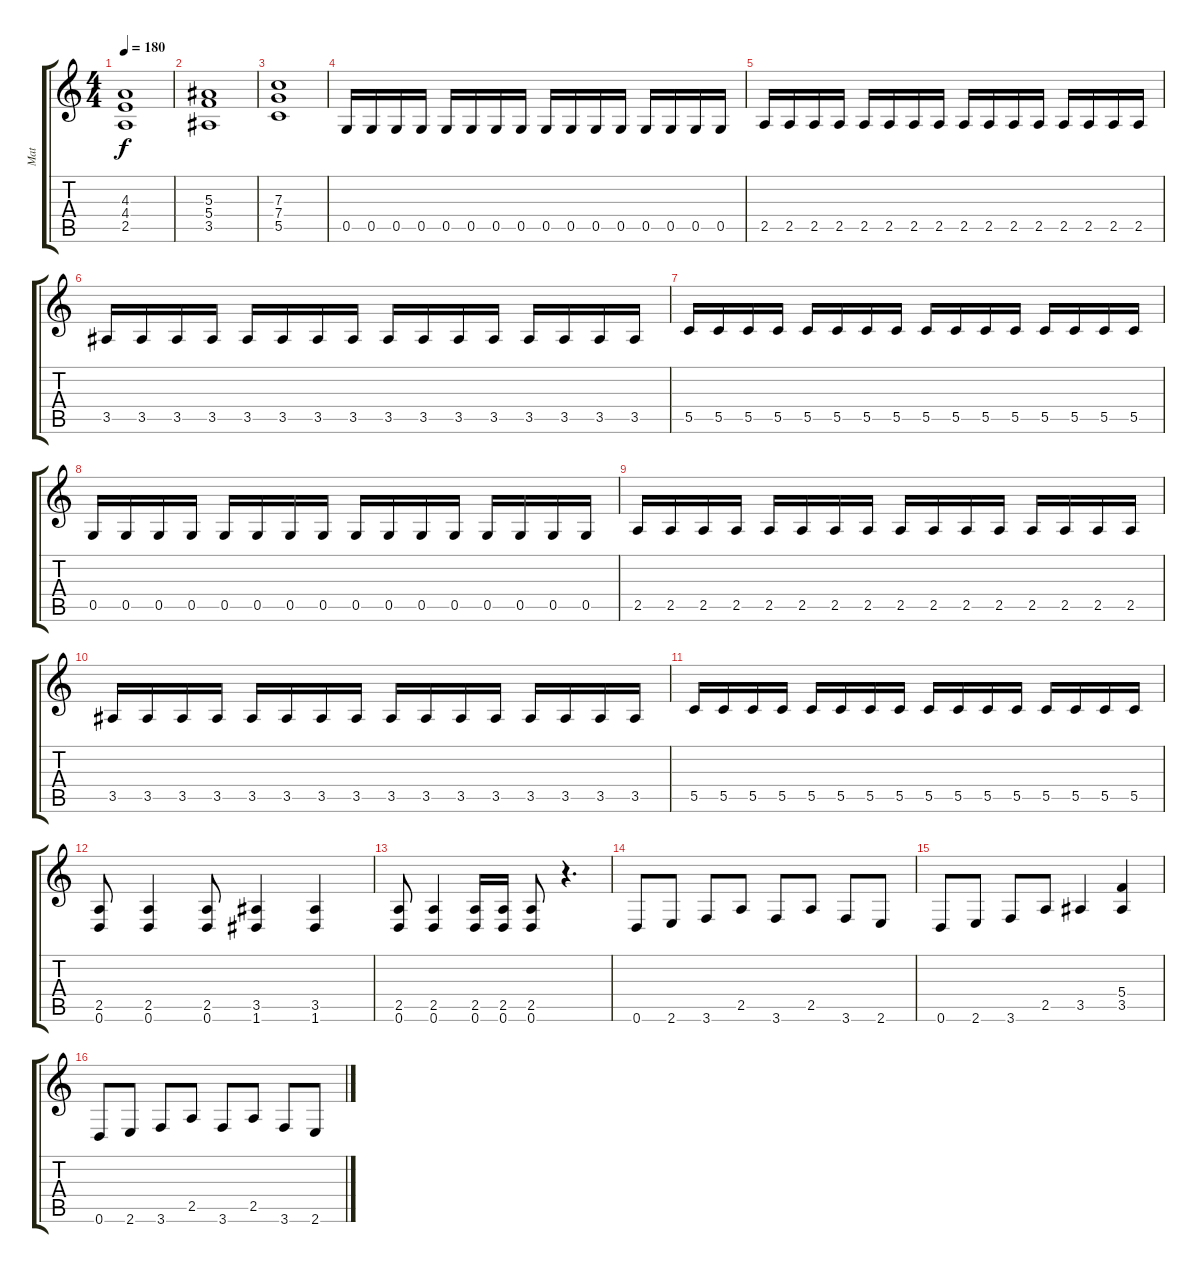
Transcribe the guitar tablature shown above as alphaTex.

\track ("Mat" "Mat") {instrument distortionguitar}
\staff {score tabs}
\tuning (D4 A3 F3 C3 G2 D2) {hide}
\ts (4 4)
\tempo 180
\clef g2
\ks c
(4.3 4.4 2.5).1{dy f} |
(5.3 5.4 3.5).1 |
(7.3 7.4 5.5).1 |
0.5.16 0.5.16 0.5.16 0.5.16 0.5.16 0.5.16 0.5.16 0.5.16 0.5.16 0.5.16 0.5.16 0.5.16 0.5.16 0.5.16 0.5.16 0.5.16 |
2.5.16 2.5.16 2.5.16 2.5.16 2.5.16 2.5.16 2.5.16 2.5.16 2.5.16 2.5.16 2.5.16 2.5.16 2.5.16 2.5.16 2.5.16 2.5.16 |
3.5.16 3.5.16 3.5.16 3.5.16 3.5.16 3.5.16 3.5.16 3.5.16 3.5.16 3.5.16 3.5.16 3.5.16 3.5.16 3.5.16 3.5.16 3.5.16 |
5.5.16 5.5.16 5.5.16 5.5.16 5.5.16 5.5.16 5.5.16 5.5.16 5.5.16 5.5.16 5.5.16 5.5.16 5.5.16 5.5.16 5.5.16 5.5.16 |
0.5.16 0.5.16 0.5.16 0.5.16 0.5.16 0.5.16 0.5.16 0.5.16 0.5.16 0.5.16 0.5.16 0.5.16 0.5.16 0.5.16 0.5.16 0.5.16 |
2.5.16 2.5.16 2.5.16 2.5.16 2.5.16 2.5.16 2.5.16 2.5.16 2.5.16 2.5.16 2.5.16 2.5.16 2.5.16 2.5.16 2.5.16 2.5.16 |
3.5.16 3.5.16 3.5.16 3.5.16 3.5.16 3.5.16 3.5.16 3.5.16 3.5.16 3.5.16 3.5.16 3.5.16 3.5.16 3.5.16 3.5.16 3.5.16 |
5.5.16 5.5.16 5.5.16 5.5.16 5.5.16 5.5.16 5.5.16 5.5.16 5.5.16 5.5.16 5.5.16 5.5.16 5.5.16 5.5.16 5.5.16 5.5.16 |
(2.5 0.6).8 (2.5 0.6).4 (2.5 0.6).8 (3.5 1.6).4 (3.5 1.6).4 |
(2.5 0.6).8 (2.5 0.6).4 (2.5 0.6).16 (2.5 0.6).16 (2.5 0.6).8 r.4{d} |
0.6.8 2.6.8 3.6.8 2.5.8 3.6.8 2.5.8 3.6.8 2.6.8 |
0.6.8 2.6.8 3.6.8 2.5.8 3.5.4 (5.4 3.5).4 |
0.6.8 2.6.8 3.6.8 2.5.8 3.6.8 2.5.8 3.6.8 2.6.8
